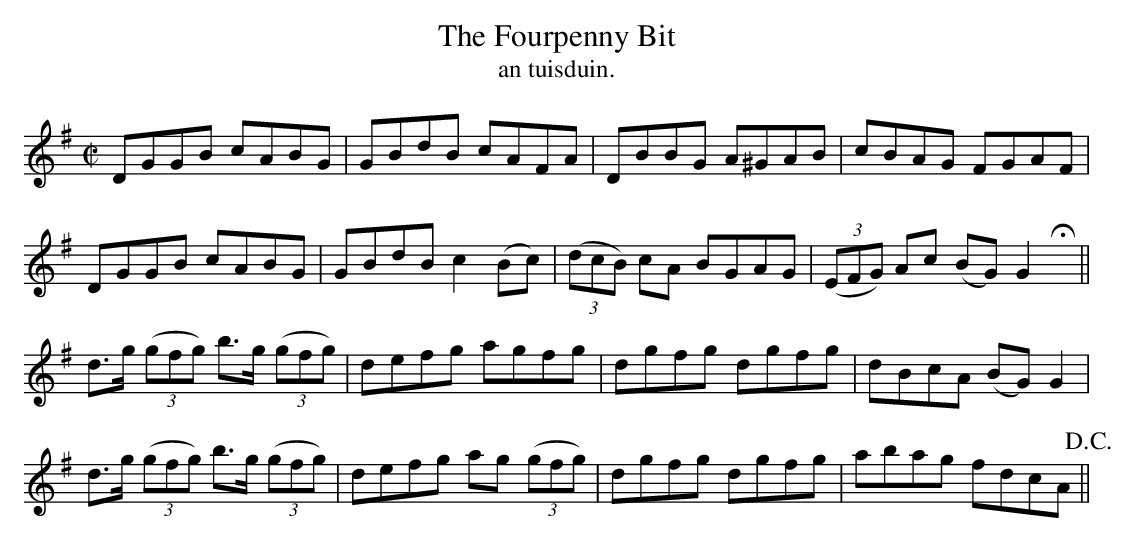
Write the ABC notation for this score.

X:1
T: Fourpenny Bit, The
T: an tuisduin.
M: C|
L: 1/8
K: G
DGGB cABG|GBdB cAFA|DBBG A^GAB|cBAG FGAF|
DGGB cABG|GBdB c2 (Bc)|((3dcB) cA BGAG|((3EFG) Ac (BG) G2 Hx||
d>g ((3gfg) b>g ((3gfg)|defg agfg|dgfg dgfg|dBcA (BG) G2|
d>g ((3gfg) b>g ((3gfg)|defg ag ((3gfg)|dgfg dgfg|abag fdcA !D.C.!||
